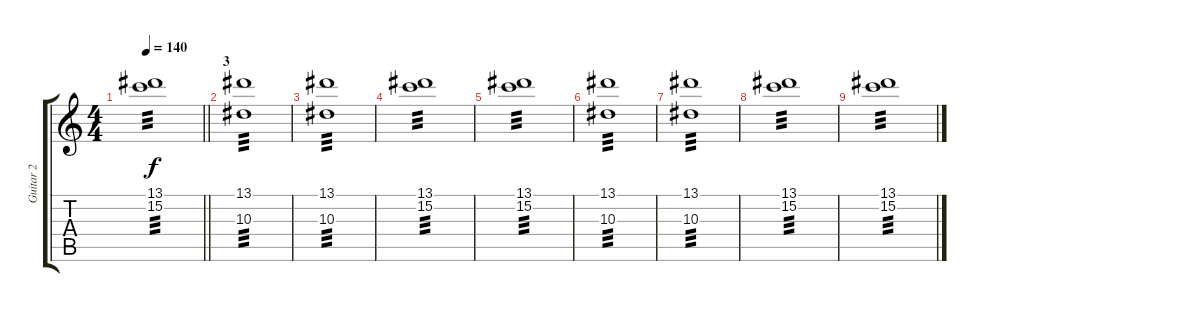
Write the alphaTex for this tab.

\track ("Guitar 2" "Guitar 2") {instrument overdrivenguitar}
\staff {score tabs}
\tuning (D4 A3 F3 C3 G2 C2) {hide}
\ts (4 4)
\tempo 140
\clef g2
\barLineRight lightlight
\ks c
(13.1 15.2).1{tp 3 dy f} |
\section ("" "3")
(13.1 10.3).1{tp 3} |
(13.1 10.3).1{tp 3} |
(13.1 15.2).1{tp 3} |
(13.1 15.2).1{tp 3} |
(13.1 10.3).1{tp 3} |
(13.1 10.3).1{tp 3} |
(13.1 15.2).1{tp 3} |
(13.1 15.2).1{tp 3}
